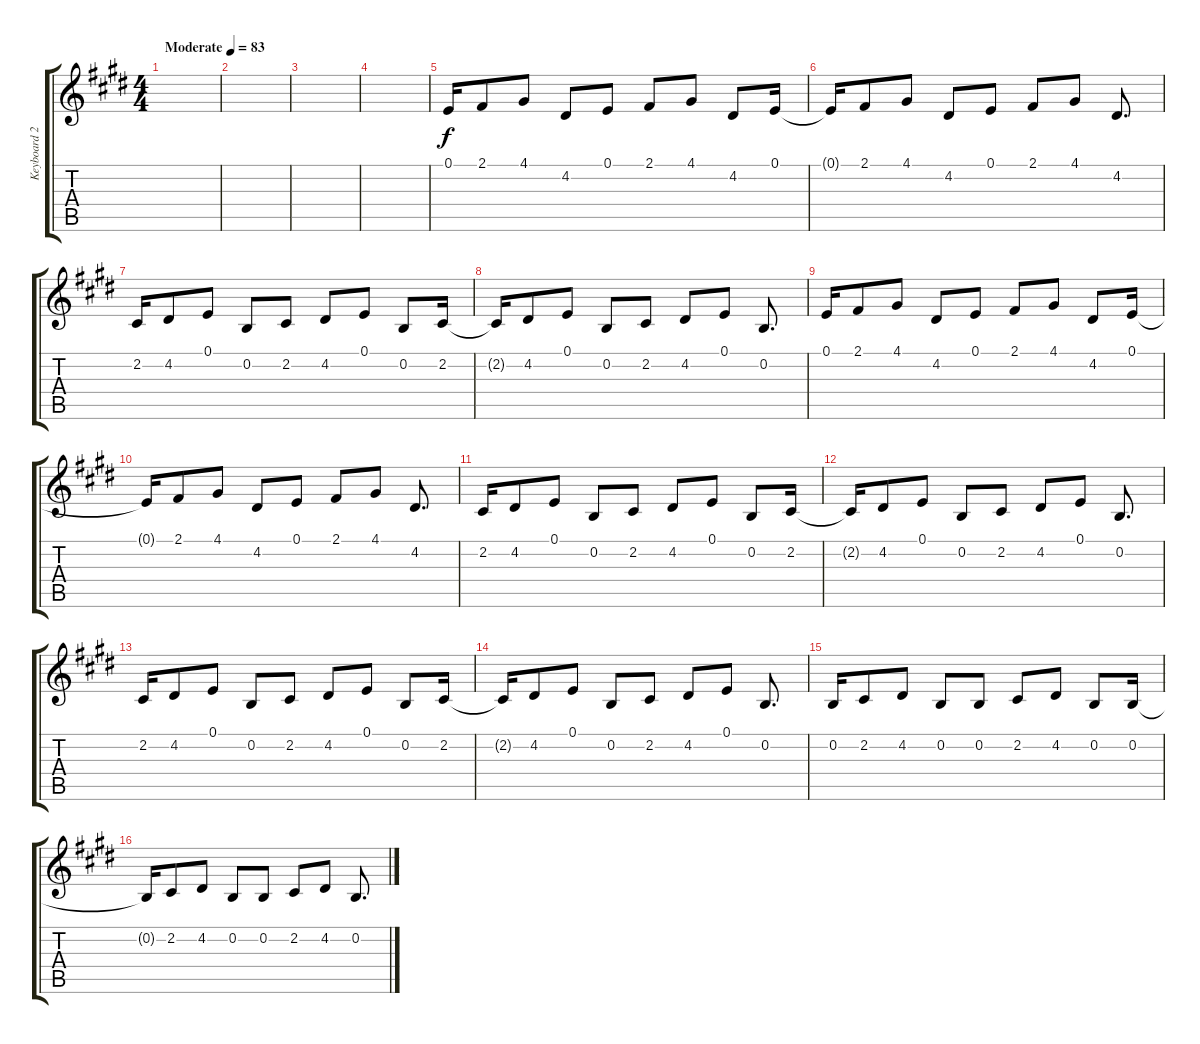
\track ("Keyboard 2" "Keyboard 2") {instrument honkytonkpiano}
\staff {score tabs}
\tuning (E4 B3 G3 D3 A2 E2) {hide}
\ts (4 4)
\tempo (83 "Moderate")
\clef g2
\ks e
|
|
|
|
0.1.16 2.1.8 4.1.8 4.2.8 0.1.8 2.1.8 4.1.8 4.2.8 0.1.16 |
0.1{t}.16 2.1.8 4.1.8 4.2.8 0.1.8 2.1.8 4.1.8 4.2.8{d} |
2.2.16 4.2.8 0.1.8 0.2.8 2.2.8 4.2.8 0.1.8 0.2.8 2.2.16 |
2.2{t}.16 4.2.8 0.1.8 0.2.8 2.2.8 4.2.8 0.1.8 0.2.8{d} |
0.1.16 2.1.8 4.1.8 4.2.8 0.1.8 2.1.8 4.1.8 4.2.8 0.1.16 |
0.1{t}.16 2.1.8 4.1.8 4.2.8 0.1.8 2.1.8 4.1.8 4.2.8{d} |
2.2.16 4.2.8 0.1.8 0.2.8 2.2.8 4.2.8 0.1.8 0.2.8 2.2.16 |
2.2{t}.16 4.2.8 0.1.8 0.2.8 2.2.8 4.2.8 0.1.8 0.2.8{d} |
2.2.16 4.2.8 0.1.8 0.2.8 2.2.8 4.2.8 0.1.8 0.2.8 2.2.16 |
2.2{t}.16 4.2.8 0.1.8 0.2.8 2.2.8 4.2.8 0.1.8 0.2.8{d} |
0.2.16 2.2.8 4.2.8 0.2.8 0.2.8 2.2.8 4.2.8 0.2.8 0.2.16 |
0.2{t}.16 2.2.8 4.2.8 0.2.8 0.2.8 2.2.8 4.2.8 0.2.8{d}
